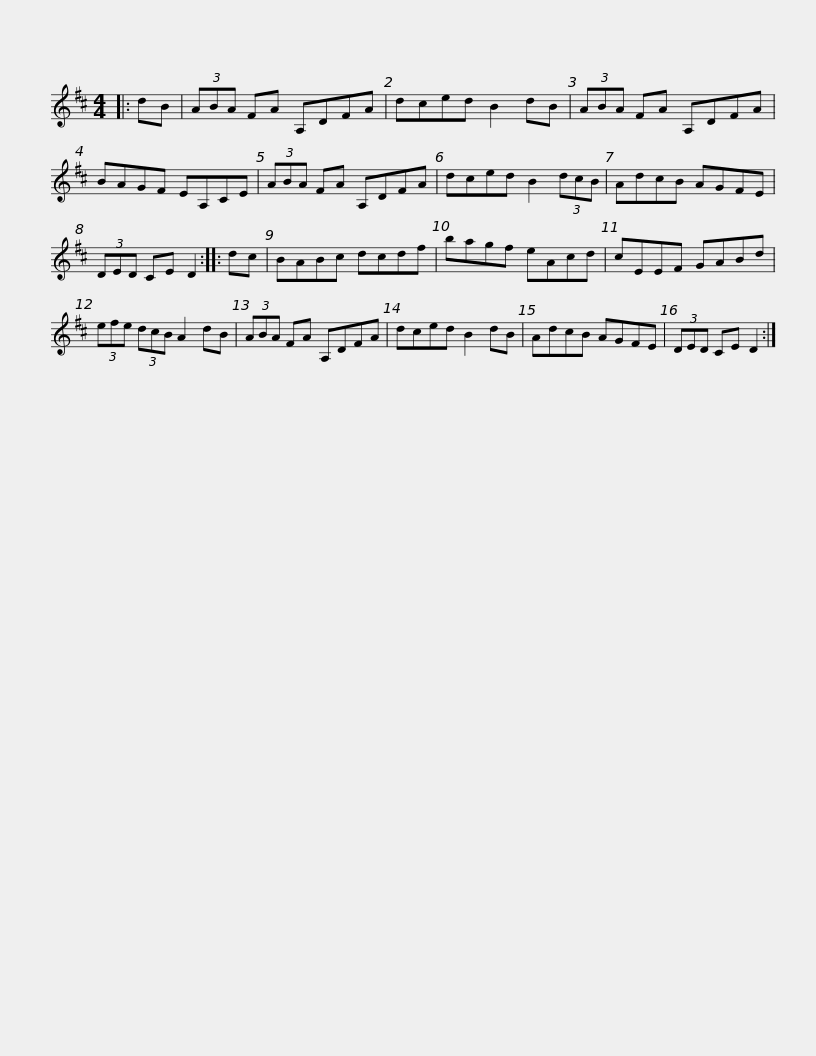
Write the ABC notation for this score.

X:1
L:1/8
M:4/4
I:linebreak $
K:D
V:1 treble
V:1
|: dB | (3ABA FA A,DFA | dced B2 dB | (3ABA FA A,DFA | BAGF EA,CE |$ %5
 (3ABA FA A,DFA | dced B2 (3dcB | AdcB AGFE | (3DED CE D2 :: dc | %10
 BABc dcdf |$ bagf eAcd | cEEF GABd | (3efe (3dcB A2 dB | (3ABA FA A,DFA | %15
 dced B2 dB |$ AdcB AGFE | (3DED CE D2 :| %18
